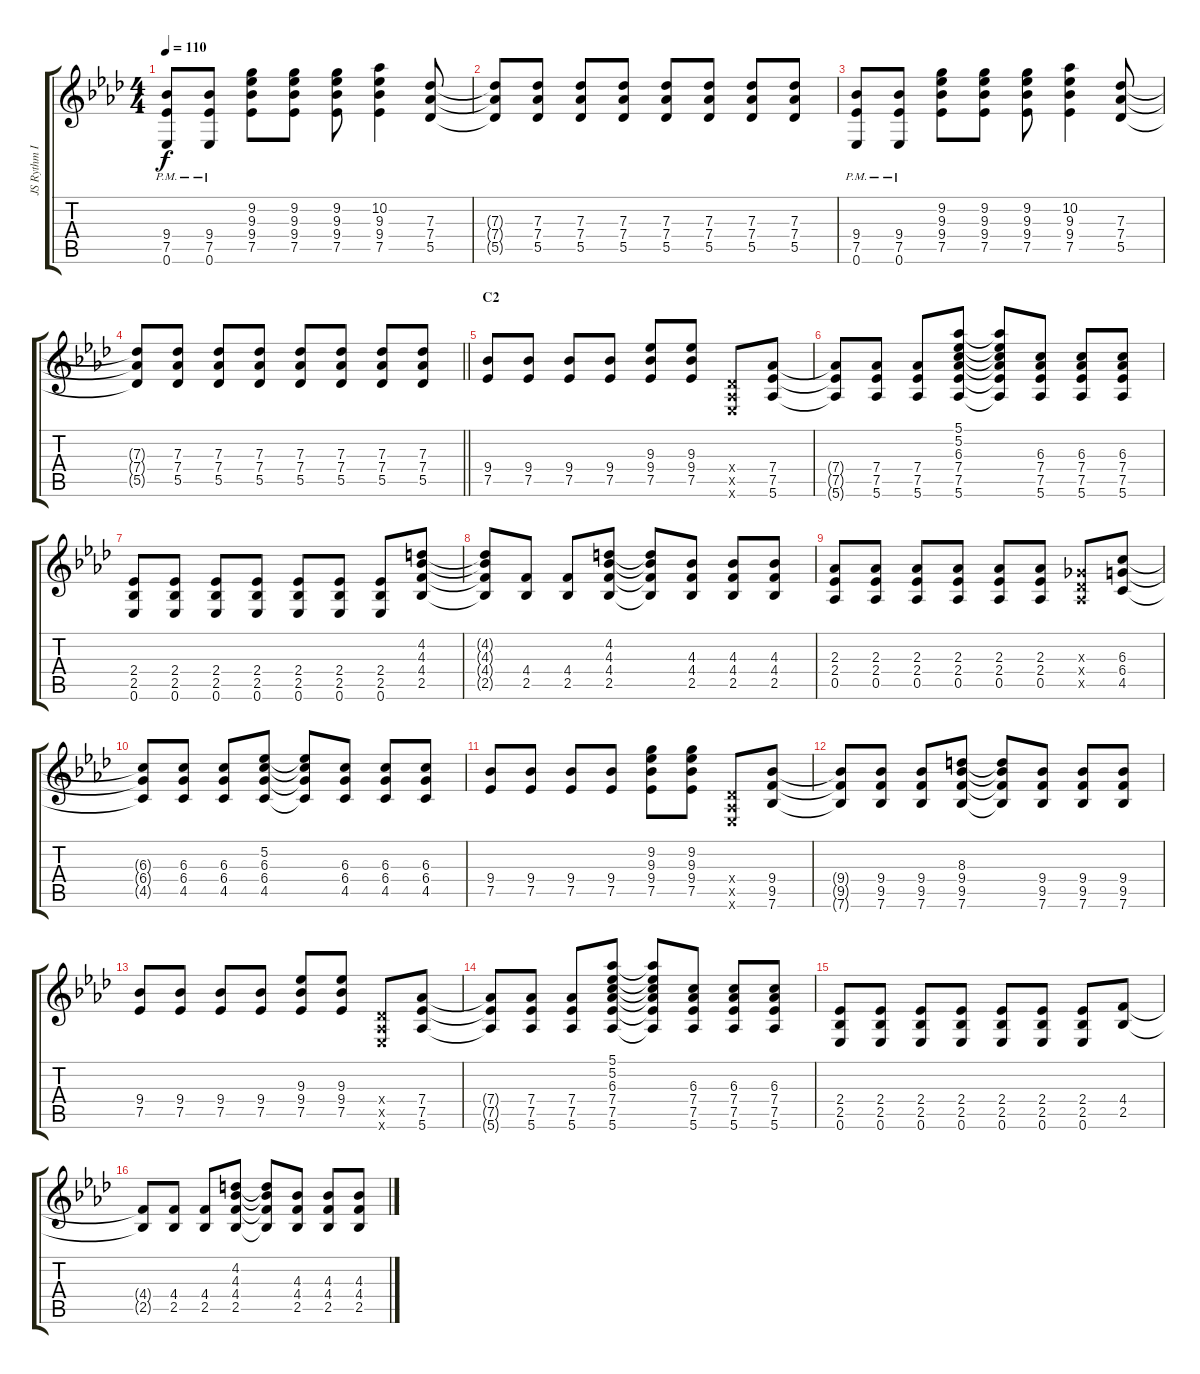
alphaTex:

\track ("JS Rythm I" "JS Rythm I") {instrument overdrivenguitar}
\staff {score tabs}
\tuning (Eb4 Bb3 Gb3 Db3 Ab2 Eb2) {hide}
\ts (4 4)
\tempo 110
\clef g2
\ks ab
(9.4{pm} 7.5{pm} 0.6).8{dy f} (9.4{pm} 7.5{pm} 0.6).8 (9.2 9.3 9.4 7.5).8 (9.2 9.3 9.4 7.5).8 (9.2 9.3 9.4 7.5).8 (10.2 9.3 9.4 7.5).4 (7.3 7.4 5.5).8 |
(7.3{t} 7.4{t} 5.5{t}).8 (7.3 7.4 5.5).8 (7.3 7.4 5.5).8 (7.3 7.4 5.5).8 (7.3 7.4 5.5).8 (7.3 7.4 5.5).8 (7.3 7.4 5.5).8 (7.3 7.4 5.5).8 |
(9.4{pm} 7.5{pm} 0.6).8 (9.4{pm} 7.5{pm} 0.6).8 (9.2 9.3 9.4 7.5).8 (9.2 9.3 9.4 7.5).8 (9.2 9.3 9.4 7.5).8 (10.2 9.3 9.4 7.5).4 (7.3 7.4 5.5).8 |
\barLineRight lightlight
(7.3{t} 7.4{t} 5.5{t}).8 (7.3 7.4 5.5).8 (7.3 7.4 5.5).8 (7.3 7.4 5.5).8 (7.3 7.4 5.5).8 (7.3 7.4 5.5).8 (7.3 7.4 5.5).8 (7.3 7.4 5.5).8 |
\section ("" "C2")
(9.4 7.5).8 (9.4 7.5).8 (9.4 7.5).8 (9.4 7.5).8 (9.3 9.4 7.5).8 (9.3 9.4 7.5).8 (0.4{x} 0.5{x} 0.6{x}).8 (7.4 7.5 5.6).8 |
(7.4{t} 7.5{t} 5.6{t}).8 (7.4 7.5 5.6).8 (7.4 7.5 5.6).8 (5.1 5.2 6.3 7.4 7.5 5.6).8 (5.1{t} 5.2{t} 6.3{t} 7.4{t} 7.5{t} 5.6{t}).8 (6.3 7.4 7.5 5.6).8 (6.3 7.4 7.5 5.6).8 (6.3 7.4 7.5 5.6).8 |
(2.4 2.5 0.6).8 (2.4 2.5 0.6).8 (2.4 2.5 0.6).8 (2.4 2.5 0.6).8 (2.4 2.5 0.6).8 (2.4 2.5 0.6).8 (2.4 2.5 0.6).8 (4.2 4.3 4.4 2.5).8 |
(4.2{t} 4.3{t} 4.4{t} 2.5{t}).8 (4.4 2.5).8 (4.4 2.5).8 (4.2 4.3 4.4 2.5).8 (4.2{t} 4.3{t} 4.4{t} 2.5{t}).8 (4.3 4.4 2.5).8 (4.3 4.4 2.5).8 (4.3 4.4 2.5).8 |
(2.3 2.4 0.5).8 (2.3 2.4 0.5).8 (2.3 2.4 0.5).8 (2.3 2.4 0.5).8 (2.3 2.4 0.5).8 (2.3 2.4 0.5).8 (0.3{x} 0.4{x} 0.5{x}).8 (6.3 6.4 4.5).8 |
(6.3{t} 6.4{t} 4.5{t}).8 (6.3 6.4 4.5).8 (6.3 6.4 4.5).8 (5.2 6.3 6.4 4.5).8 (5.2{t} 6.3{t} 6.4{t} 4.5{t}).8 (6.3 6.4 4.5).8 (6.3 6.4 4.5).8 (6.3 6.4 4.5).8 |
(9.4 7.5).8 (9.4 7.5).8 (9.4 7.5).8 (9.4 7.5).8 (9.2 9.3 9.4 7.5).8 (9.2 9.3 9.4 7.5).8 (0.4{x} 0.5{x} 0.6{x}).8 (9.4 9.5 7.6).8 |
(9.4{t} 9.5{t} 7.6{t}).8 (9.4 9.5 7.6).8 (9.4 9.5 7.6).8 (8.3 9.4 9.5 7.6).8 (8.3{t} 9.4{t} 9.5{t} 7.6{t}).8 (9.4 9.5 7.6).8 (9.4 9.5 7.6).8 (9.4 9.5 7.6).8 |
(9.4 7.5).8 (9.4 7.5).8 (9.4 7.5).8 (9.4 7.5).8 (9.3 9.4 7.5).8 (9.3 9.4 7.5).8 (0.4{x} 0.5{x} 0.6{x}).8 (7.4 7.5 5.6).8 |
(7.4{t} 7.5{t} 5.6{t}).8 (7.4 7.5 5.6).8 (7.4 7.5 5.6).8 (5.1 5.2 6.3 7.4 7.5 5.6).8 (5.1{t} 5.2{t} 6.3{t} 7.4{t} 7.5{t} 5.6{t}).8 (6.3 7.4 7.5 5.6).8 (6.3 7.4 7.5 5.6).8 (6.3 7.4 7.5 5.6).8 |
(2.4 2.5 0.6).8 (2.4 2.5 0.6).8 (2.4 2.5 0.6).8 (2.4 2.5 0.6).8 (2.4 2.5 0.6).8 (2.4 2.5 0.6).8 (2.4 2.5 0.6).8 (4.4 2.5).8 |
(4.4{t} 2.5{t}).8 (4.4 2.5).8 (4.4 2.5).8 (4.2 4.3 4.4 2.5).8 (4.2{t} 4.3{t} 4.4{t} 2.5{t}).8 (4.3 4.4 2.5).8 (4.3 4.4 2.5).8 (4.3 4.4 2.5).8
